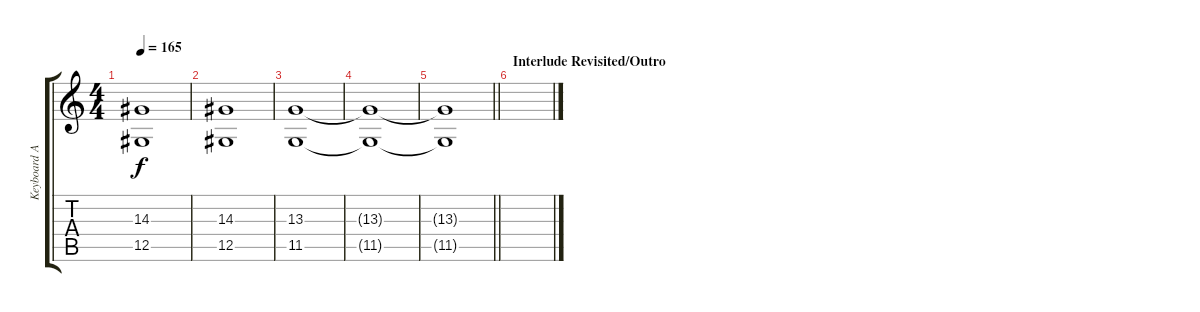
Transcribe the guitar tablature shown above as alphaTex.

\track ("Keyboard Aahs" "Keyboard A") {instrument choiraahs}
\staff {score tabs}
\tuning (Eb4 Bb3 Gb3 Db3 Ab2 Eb2) {hide}
\ts (4 4)
\tempo 165
\clef g2
\ks c
(14.3 12.5).1{dy f} |
(14.3 12.5).1 |
(13.3 11.5).1 |
(13.3{t} 11.5{t}).1 |
\barLineRight lightlight
(13.3{t} 11.5{t}).1 |
\section ("" "Interlude Revisited/Outro")
